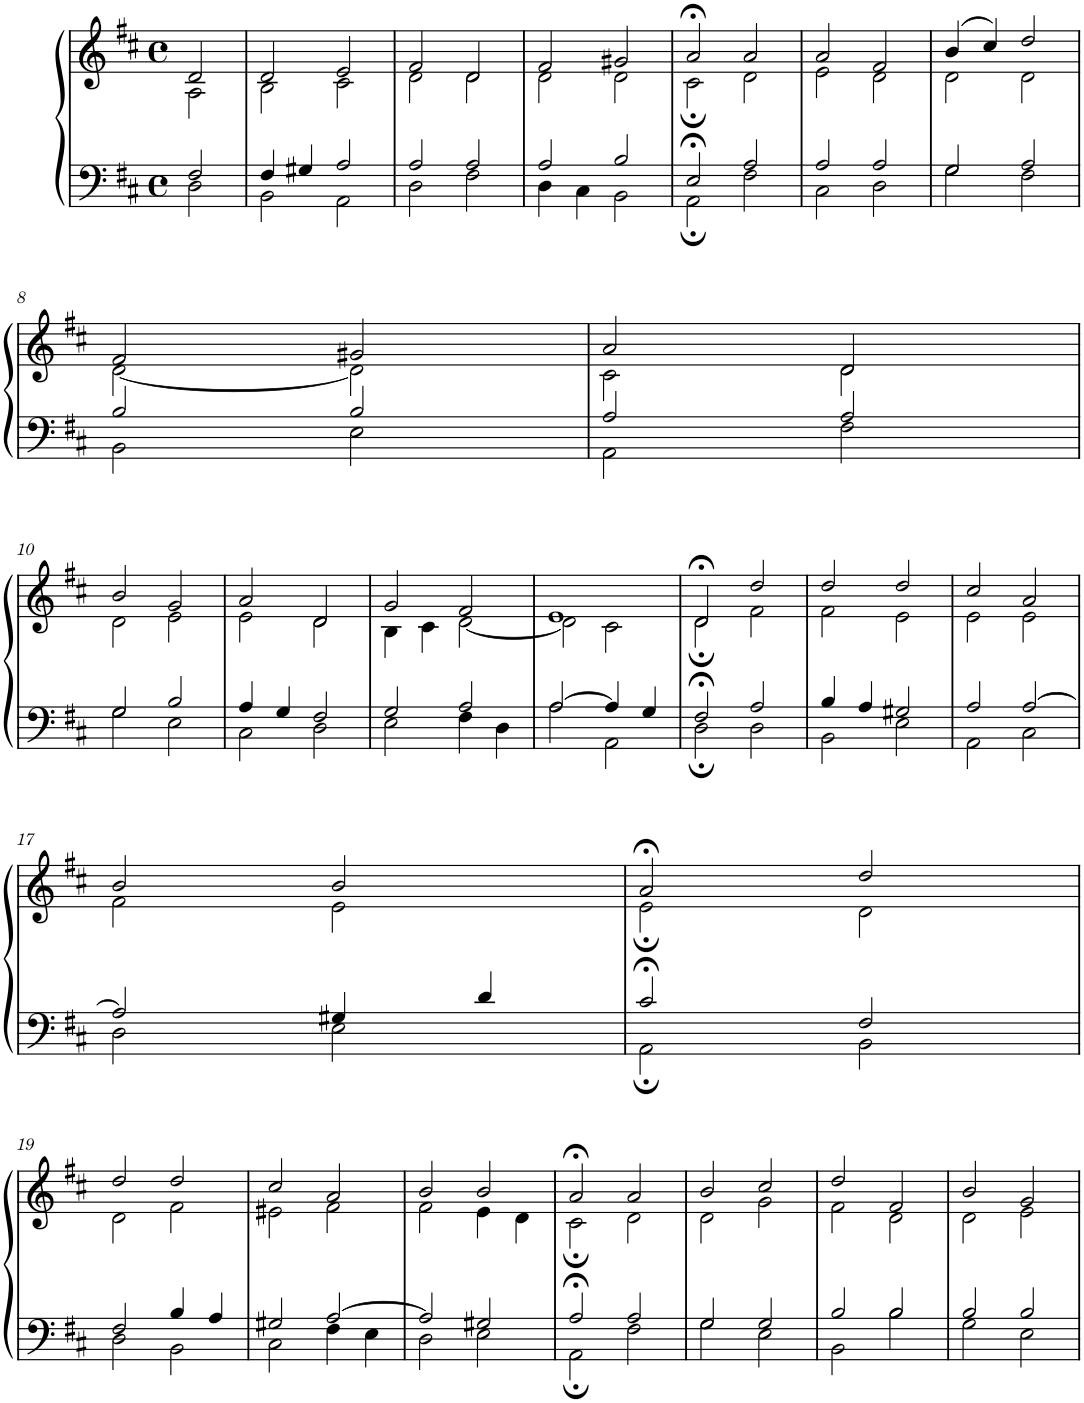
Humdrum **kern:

**kern	**kern
*part1	*part1
*staff2	*staff1
*I"Piano	*
*I'Pno.	*
*clefF4	*clefG2
*k[f#c#]	*k[f#c#]
*M4/4	*M4/4
*met(c)	*met(c)
=1	=1
*^	*^
2F#/	2D\	2d/	2A\
=2	=2	=2	=2
4F#/	2BB\	2d/	2B\
4G#X/	.	.	.
2A/	2AA\	2e/	2c#\
=3	=3	=3	=3
2A/	2D\	2f#/	2d\
2A/	2F#\	2d/	2d\
=4	=4	=4	=4
2A/	4D\	2f#/	2d\
.	4C#\	.	.
2B/	2BB\	2g#X/	2d\
=5	=5	=5	=5
2E;</	2AA;\	2a;</	2c#;\
2A/	2F#\	2a/	2d\
=6	=6	=6	=6
2A/	2C#\	2a/	2e\
2A/	2D\	2f#/	2d\
=7	=7	=7	=7
2G/	2G\	(4b/	2d\
.	.	4cc#/)	.
2A/	2F#\	2dd/	2d\
!!LO:LB:g=z	!!
=8	=8	=8	=8
2B/	2BB\	2f#/	[2d\
2B/	2E\	2g#X/	2d\]
=9	=9	=9	=9
2A/	2AA\	2a/	2c#\
2A/	2F#\	2d/	2d\
!!LO:LB:g=z	!!
=10	=10	=10	=10
2G/	2G\	2b/	2d\
2B/	2E\	2g/	2e\
=11	=11	=11	=11
4A/	2C#\	2a/	2e\
4G/	.	.	.
2F#/	2D\	2d/	2d\
=12	=12	=12	=12
2G/	2E\	2g/	4B\
.	.	.	4c#\
2A/	4F#\	2f#/	[2d\
.	4D\	.	.
=13	=13	=13	=13
[2A/	2A\	1e	2d\]
4A/]	2AA\	.	2c#\
4G/	.	.	.
=14	=14	=14	=14
2F#;</	2D;\	2d;</	2d;\
2A/	2D\	2dd/	2f#\
=15	=15	=15	=15
4B/	2BB\	2dd/	2f#\
4A/	.	.	.
2G#X/	2E\	2dd/	2e\
=16	=16	=16	=16
2A/	2AA\	2cc#/	2e\
[2A/	2C#\	2a/	2e\
!!LO:LB:g=z	!!
=17	=17	=17	=17
2A/]	2D\	2b/	2f#\
4G#X/	2E\	2b/	2e\
4d/	.	.	.
=18	=18	=18	=18
2c#;</	2AA;\	2a;</	2e;\
2F#/	2BB\	2dd/	2d\
!!LO:LB:g=z	!!
=19	=19	=19	=19
2F#/	2D\	2dd/	2d\
4B/	2BB\	2dd/	2f#\
4A/	.	.	.
=20	=20	=20	=20
2G#X/	2C#\	2cc#/	2e#X\
[2A/	4F#\	2a/	2f#\
.	4E\	.	.
=21	=21	=21	=21
2A/]	2D\	2b/	2f#\
2G#X/	2E\	2b/	4e\
.	.	.	4d\
=22	=22	=22	=22
2A;</	2AA;\	2a;</	2c#;\
2A/	2F#\	2a/	2d\
=23	=23	=23	=23
2G/	2G\	2b/	2d\
2G/	2E\	2cc#/	2g\
=24	=24	=24	=24
2B/	2BB\	2dd/	2f#\
2B/	2B\	2f#/	2d\
=25	=25	=25	=25
2B/	2G\	2b/	2d\
2B/	2E\	2g/	2e\
*v	*v	*	*
*	*v	*v
=	=
*-	*-
